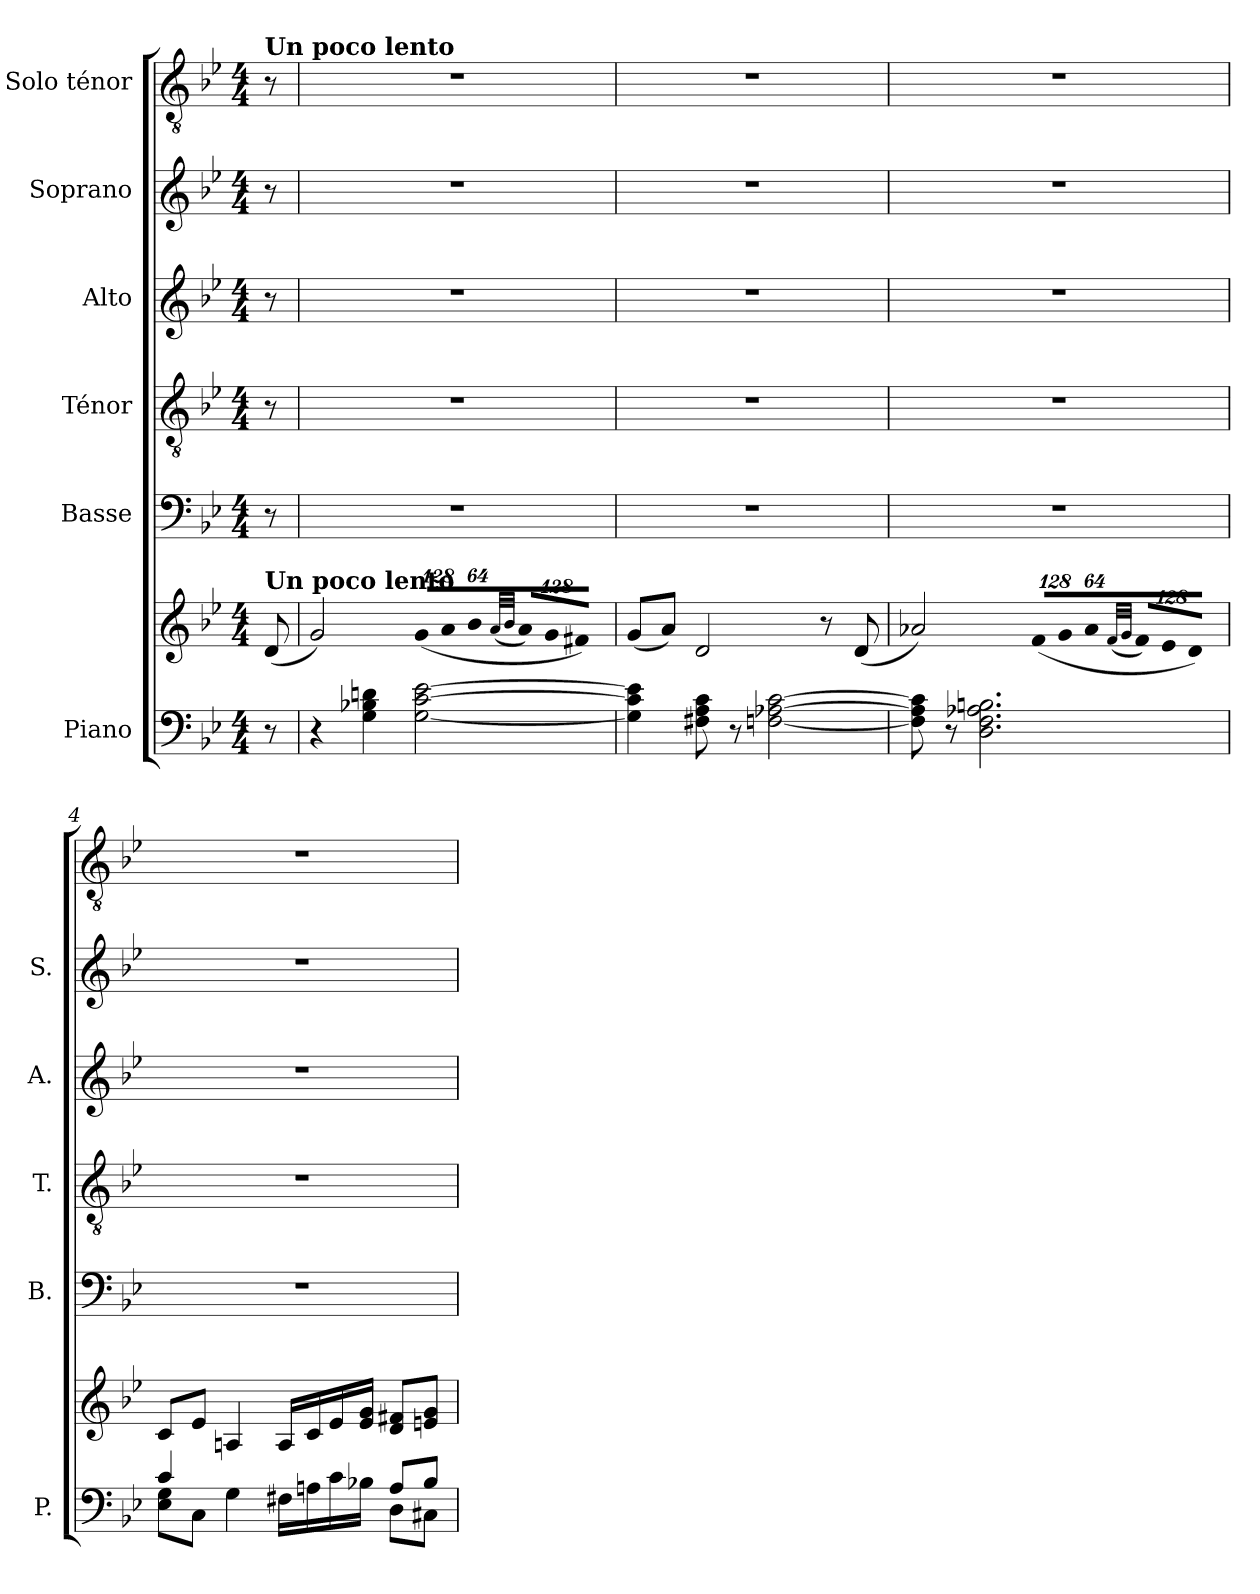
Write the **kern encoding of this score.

**kern	**kern	**kern	**kern	**kern	**kern	**kern
*part6	*part6	*part5	*part4	*part3	*part2	*part1
*staff7	*staff6	*staff5	*staff4	*staff3	*staff2	*staff1
*I"Piano	*	*I"Basse	*I"Ténor	*I"Alto	*I"Soprano	*I"Solo ténor
*I'P.	*	*I'B.	*I'T.	*I'A.	*I'S.	*
!!LO:PB:g=z
*clefF4	*clefG2	*clefF4	*clefGv2	*clefG2	*clefG2	*clefGv2
*	*	*	*ITrd7c12	*	*	*ITrd7c12
*k[b-e-]	*k[b-e-]	*k[b-e-]	*k[b-e-]	*k[b-e-]	*k[b-e-]	*k[b-e-]
*g:	*g:	*g:	*g:	*g:	*g:	*g:
*M4/4	*M4/4	*M4/4	*M4/4	*M4/4	*M4/4	*M4/4
*MM60	*MM60	*MM60	*MM60	*MM60	*MM60	*MM60
=	=	=	=	=	=	=
!	!	!	!	!	!	!LO:TX:a:B:t=Un poco lento
!	!LO:TX:a:B:t=Un poco lento	!	!	!	!	!
8r	(8di/	8r	8r	8r	8r	8r
=1	=1	=1	=1	=1	=1	=1
4r	2gi/)	1r	1r	1r	1r	1r
4Gi\ 4B-Xi 4dni	.	.	.	.	.	.
*	*Xbrackettup	*	*	*	*	*
!	!LO:N:vis=8	!	!	!	!	!
[<2Gi\ [>2ci [>2e-i	(1024%85gi/L	.	.	.	.	.
!	!LO:N:vis=8	!	!	!	!	!
.	1024%85ai/	.	.	.	.	.
!	!LO:N:vis=8	!	!	!	!	!
.	512%43b-i/J	.	.	.	.	.
.	(32qai/LLL	.	.	.	.	.
.	32qb-i/JJJ	.	.	.	.	.
!	!LO:N:vis=8	!	!	!	!	!
.	1024%85ai/L)	.	.	.	.	.
!	!LO:N:vis=8	!	!	!	!	!
.	1024%85gi/	.	.	.	.	.
!	!LO:N:vis=8	!	!	!	!	!
.	512%43f#Xi/J)	.	.	.	.	.
=2	=2	=2	=2	=2	=2	=2
4Gi\] 4ci] 4e-i]	(8gi/L	1r	1r	1r	1r	1r
.	8ai/J)	.	.	.	.	.
8F#Xi\ 8Ai 8ci	2di/	.	.	.	.	.
8r	.	.	.	.	.	.
[<2Fni\ [>2A-Xi [>2ci	.	.	.	.	.	.
.	8r	.	.	.	.	.
.	(8di/	.	.	.	.	.
=3	=3	=3	=3	=3	=3	=3
8Fi\] 8A-i] 8ci]	2a-Xi/)	1r	1r	1r	1r	1r
8r	.	.	.	.	.	.
2.Di\ 2.Fi 2.A-Xi 2.Bni	.	.	.	.	.	.
!	!LO:N:vis=8	!	!	!	!	!
.	(1024%85fi/L	.	.	.	.	.
!	!LO:N:vis=8	!	!	!	!	!
.	1024%85gi/	.	.	.	.	.
!	!LO:N:vis=8	!	!	!	!	!
.	512%43a-i/J	.	.	.	.	.
.	(32qfi/LLL	.	.	.	.	.
.	32qgi/JJJ	.	.	.	.	.
!	!LO:N:vis=8	!	!	!	!	!
.	1024%85fi/L)	.	.	.	.	.
!	!LO:N:vis=8	!	!	!	!	!
.	1024%85e-i/	.	.	.	.	.
!	!LO:N:vis=8	!	!	!	!	!
.	512%43di/J)	.	.	.	.	.
=4	=4	=4	=4	=4	=4	=4
*^	*	*	*	*	*	*
4ci/	8E-i\ 8GiL	8ci/L	1r	1r	1r	1r	1r
.	8Ci\J	8e-i/J	.	.	.	.	.
4Gi\	2ryy	4Ani/	.	.	.	.	.
16F#Xi\LL	.	16Ai/LL	.	.	.	.	.
16Ani\	.	16ci/	.	.	.	.	.
16ci\	.	16e-i/	.	.	.	.	.
16B-Xi\JJ	.	16e-i/ 16giJJ	.	.	.	.	.
8Ai/L	8Di\L	8di/ 8f#XiL	.	.	.	.	.
8B-i/J	8C#Xi\J	8eni/ 8giJ	.	.	.	.	.
*v	*v	*	*	*	*	*	*
=	=	=	=	=	=	=
*-	*-	*-	*-	*-	*-	*-
